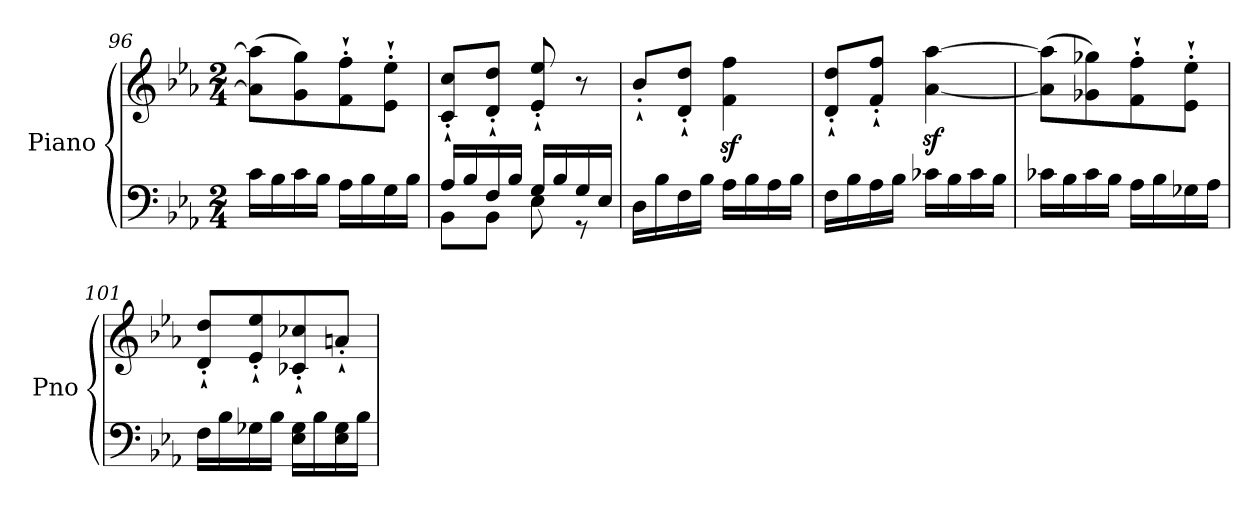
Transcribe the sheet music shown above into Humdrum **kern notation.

**kern	**kern
*part1	*part1
*staff2	*staff1
*I"Piano	*
*I'Pno	*
*clefF4	*clefG2
*k[b-e-a-]	*k[b-e-a-]
*M2/4	*M2/4
=96	=96
16c\LL	(8a-\] 8aa-\]L
16B-\	.
16c\	8g\ 8gg\)
16B-\JJ	.
16A-\LL	8f\`' 8ff\`'
16B-\	.
16G\	8e-\`' 8ee-\`'J
16B-\JJ	.
=97	=97
*^	*
16A-/LL	8BB-\L	8c/`' 8cc/`'L
16B-/	.	.
16F/	8BB-\J	8d/`' 8dd/`'J
16B-/JJ	.	.
16G/LL	8E-\	8e-/`' 8ee-/`'
16B-/	.	.
16G/	8r	8r
16E-/JJ	.	.
*v	*v	*
=98	=98
16D\LL	8b-`'/L
16B-\	.
16F\	8d/`' 8dd/`'J
16B-\JJ	.
16A-\LL	4f\z< 4ff\z<
16B-\	.
16A-\	.
16B-\JJ	.
=99	=99
16F\LL	8d/`' 8dd/`'L
16B-\	.
16A-\	8f/`' 8ff/`'J
16B-\JJ	.
16c-X\LL	[4a-\z< [4aa-\z<
16B-\	.
16c-\	.
16B-\JJ	.
!!LO:LB:g=z
=100	=100
16c-X\LL	(8a-\] 8aa-\]L
16B-\	.
16c-\	8g-X\ 8gg-X\)
16B-\JJ	.
16A-\LL	8f\`' 8ff\`'
16B-\	.
16G-X\	8e-\`' 8ee-\`'J
16A-\JJ	.
=101	=101
16F\LL	8d/`' 8dd/`'L
16B-\	.
16G-X\	8e-/`' 8ee-/`'
16B-\JJ	.
16E-\ 16G-\LL	8c-X/`' 8cc-X/`'
16B-\	.
16E-\ 16G-\	8an`'/J
16B-\JJ	.
=	=
*-	*-
